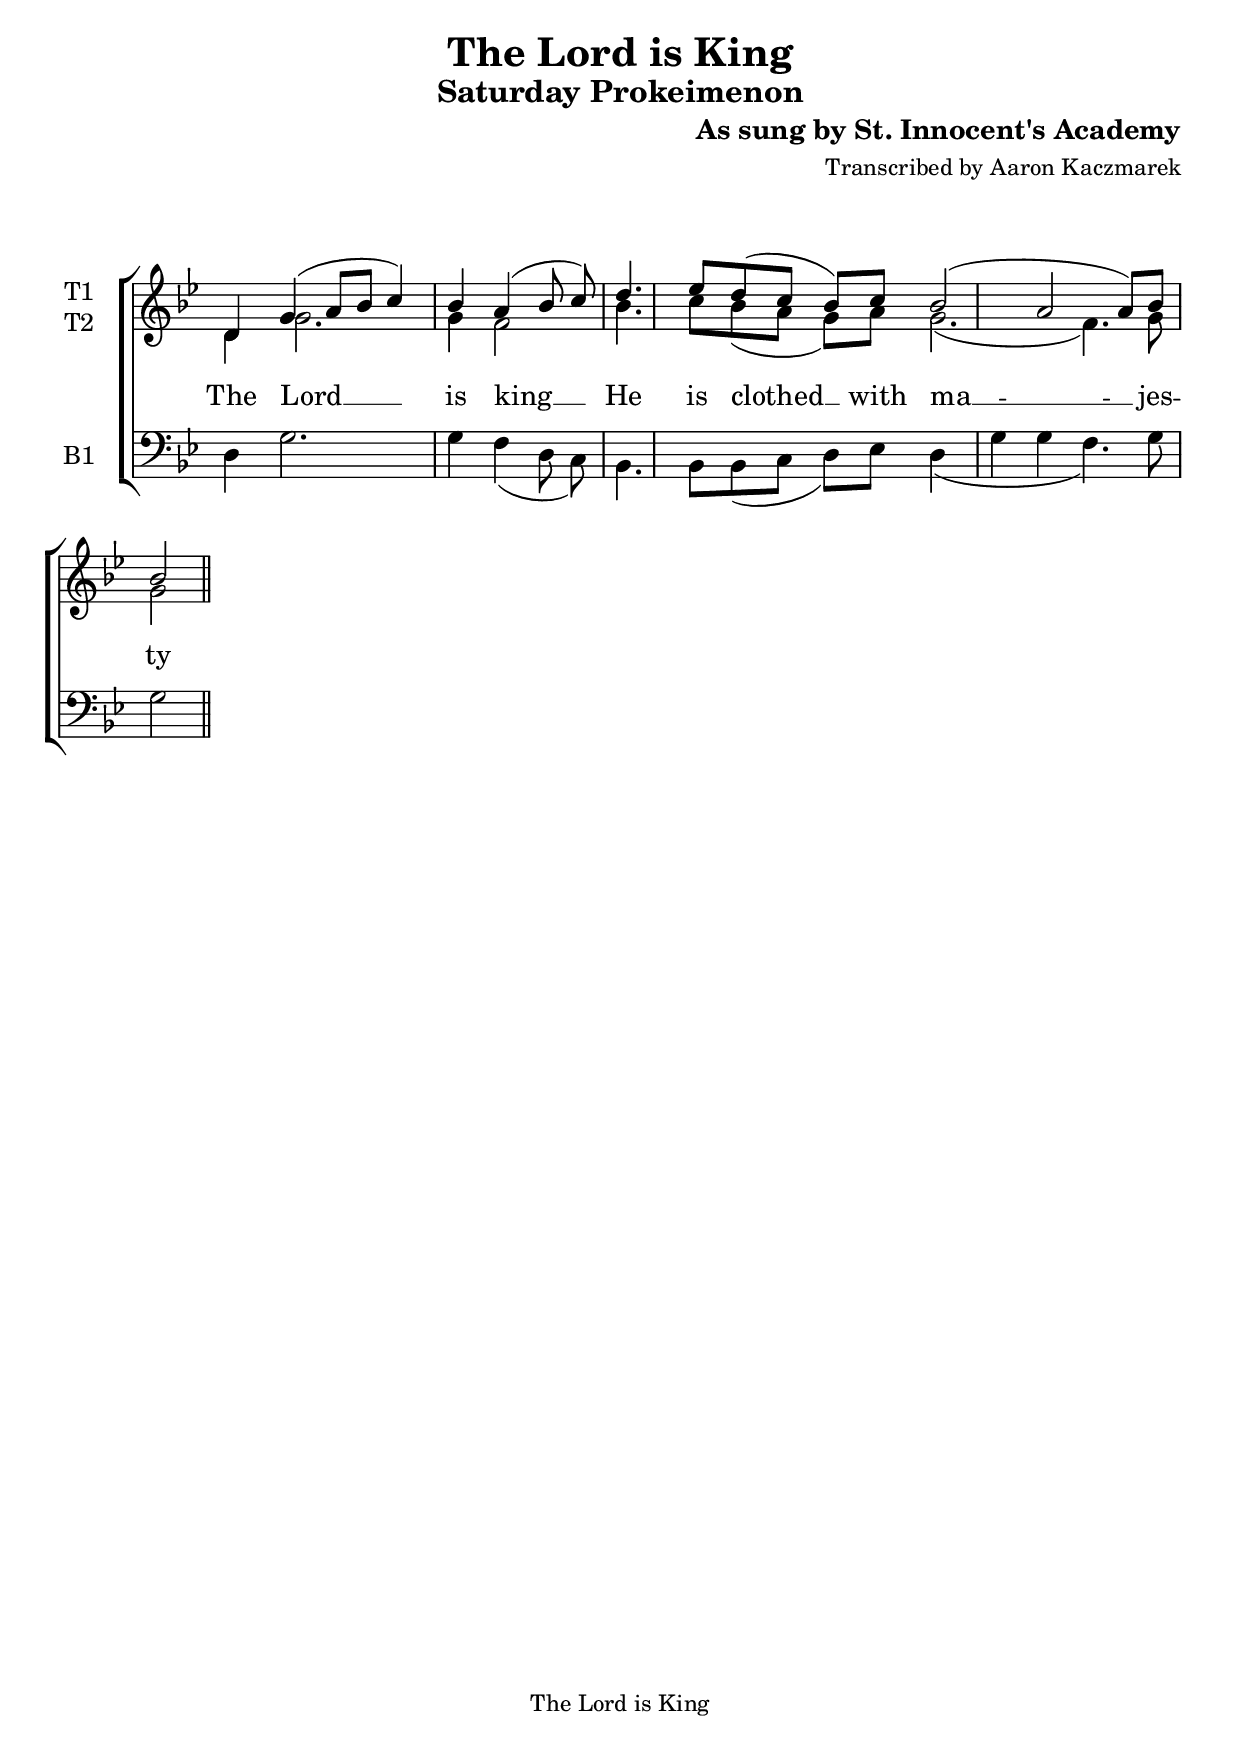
\version "2.18.0" 
\include "english.ly" 
\include "gregorian.ly" 

\layout { 
  \context{ 
    \Score \override SpacingSpanner.packed-spacing = ##f 
  } 
  \context{ 
    \Lyrics \override LyricHyphen.minimum-distance = #2.25 
    \override LyricSpace.minimum-distance = #2.25 
  } 
} 

\header { 
  title = \markup\bold\fontsize #0.75 
    "The Lord is King" 
  subtitle = \markup\bold\fontsize #1.5 
    {"Saturday Prokeimenon"} 
  subsubtitle = \markup\bold\fontsize #4.25 
    {""} 
  poet = \markup\bold\fontsize #1.5 
    {""} 
  composer =  \markup\bold\fontsize #1.5 
    {"As sung by St. Innocent's Academy"} 
    
  arranger = \markup {
    \column {
        \left-align {
          "Transcribed by Aaron Kaczmarek"
          " "
          " "
        }
      }
  }
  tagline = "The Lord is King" 
} 

global = { 
  \key bf \major 
  \override Staff.NoteHead.style = #'altdefault 
  \override Staff.TimeSignature.stencil = ##f 
  %\override Staff.BarLine.stencil = ##f 
  \set Score.defaultBarType = "-" 
  \bar "|." 
} 
move = { \bar "" \break } 

tenor_one = 
\relative c' { 
  \global 
 
   d4 g4(a8 bf c4) bf4 a4(bf8 c) \bar "|"
   
   d4. ef8 d(c bf) c bf2(a a8) bf8 bf2 \bar "||"
} 

tenor_two = 
\relative c' { 
  \global 
  d4 g2. g4 f2 \bar "|"
  
  bf4. c8 bf(a g) a g2.(f4.) g8 g2 \bar "||"
} 

bass_one = 
\relative c { 
  \global 
  d4 g2. g4 f(d8 c) \bar "|"
  
  bf4. bf8 bf(c d) ef d4(g g f4.) g8 g2 \bar "||"
} 



verse = \lyricmode { 
  % Lyrics follow here. 
  The Lord __ is king __
  He is clothed __ with ma __ -- jes -- ty
} 

\score {
  \new ChoirStaff <<
    \new Staff \with { 
      midiInstrument = "string ensemble 1" 
      instrumentName = \markup \center-column { "T1" "T2"} 
    } <<
      \new Voice = "tenor1" { \voiceOne \tenor_one } 
      \new Voice = "tenor2" { \voiceTwo \tenor_two } 
    >>
    \new Lyrics \lyricsto "tenor1" \verse 
    \new Staff \with { 
      midiInstrument = "string ensemble 1" 
      instrumentName = \markup \center-column { "B1" } 
    } << 
      \clef bass 
      \new Voice = "bass" { \voiceTwo \bass_one } 
    >> 
    
  >>
  \layout { 
    ragged-last=##t 
    #(layout-set-staff-size 22) 
    \context { 
      \Lyrics 
      \override VerticalAxisGroup.staff-affinity = ##f 
      \override VerticalAxisGroup.staff-staff-spacing = 
        #'((basic-distance . 0) 
           (minimum-distance . 2) 
           (padding . 2)) 
    } 
    indent = 1.25\cm 
    \context { 
      \Staff 
      \override VerticalAxisGroup.staff-staff-spacing = 
        #'((basic-distance . 0) 
           (minimum-distance . 2) 
           (padding . 2)) 
    } 
  } 
}